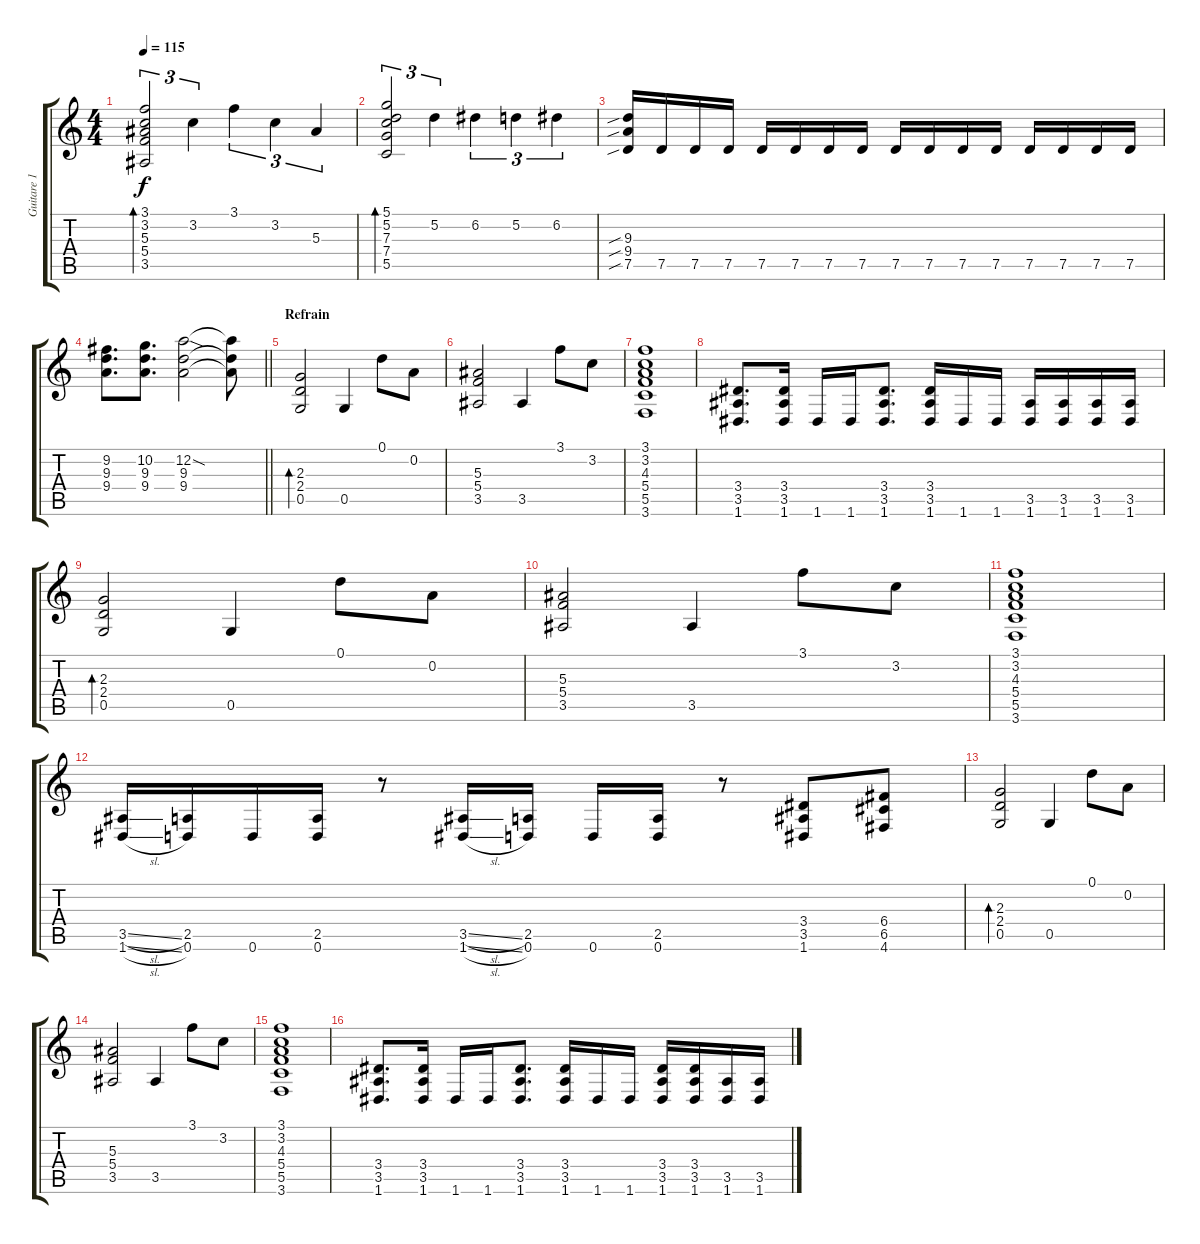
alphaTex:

\track ("Guitare 1" "Guitare 1") {instrument distortionguitar}
\staff {score tabs}
\tuning (D4 A3 F3 C3 G2 D2) {hide}
\ts (4 4)
\tempo 115
\clef g2
\ks c
(3.1 3.2 5.3 5.4 3.5).2{tu (3 2) bd 60 dy f} 3.2.4{tu (3 2)} 3.1.4{tu (3 2)} 3.2.4{tu (3 2)} 5.3.4{tu (3 2)} |
(5.1 5.2 7.3 7.4 5.5).2{tu (3 2) bd 120} 5.2.4{tu (3 2)} 6.2.4{tu (3 2)} 5.2.4{tu (3 2)} 6.2.4{tu (3 2)} |
(9.3{sib} 9.4{sib} 7.5{sib}).16 7.5.16 7.5.16 7.5.16 7.5.16 7.5.16 7.5.16 7.5.16 7.5.16 7.5.16 7.5.16 7.5.16 7.5.16 7.5.16 7.5.16 7.5.16 |
\barLineRight lightlight
(9.2 9.3 9.4).8{d} (10.2 9.3 9.4).8{d} (12.2{sod} 9.3 9.4).2 (12.2{t} 9.3{t} 9.4{t}).8 |
\section ("" "Refrain")
(2.3 2.4 0.5).2{bd 240} 0.5.4 0.1.8 0.2.8 |
(5.3 5.4 3.5).2 3.5.4 3.1.8 3.2.8 |
(3.1 3.2 4.3 5.4 5.5 3.6).1 |
(3.4 3.5 1.6).8{d} (3.4 3.5 1.6).16 1.6.16 1.6.16 (3.4 3.5 1.6).8{d} (3.4 3.5 1.6).16 1.6.16 1.6.16 (3.5 1.6).16 (3.5 1.6).16 (3.5 1.6).16 (3.5 1.6).16 |
(2.3 2.4 0.5).2{bd 240} 0.5.4 0.1.8 0.2.8 |
(5.3 5.4 3.5).2 3.5.4 3.1.8 3.2.8 |
(3.1 3.2 4.3 5.4 5.5 3.6).1 |
(3.5{sl} 1.6{sl}).16 (2.5 0.6).16 0.6.16 (2.5 0.6).16 r.8 (3.5{sl} 1.6{sl}).16 (2.5 0.6).16 0.6.16 (2.5 0.6).16 r.8 (3.4 3.5 1.6).8 (6.4 6.5 4.6).8 |
(2.3 2.4 0.5).2{bd 240} 0.5.4 0.1.8 0.2.8 |
(5.3 5.4 3.5).2 3.5.4 3.1.8 3.2.8 |
(3.1 3.2 4.3 5.4 5.5 3.6).1 |
(3.4 3.5 1.6).8{d} (3.4 3.5 1.6).16 1.6.16 1.6.16 (3.4 3.5 1.6).8{d} (3.4 3.5 1.6).16 1.6.16 1.6.16 (3.4 3.5 1.6).16 (3.4 3.5 1.6).16 (3.5 1.6).16 (3.5 1.6).16
